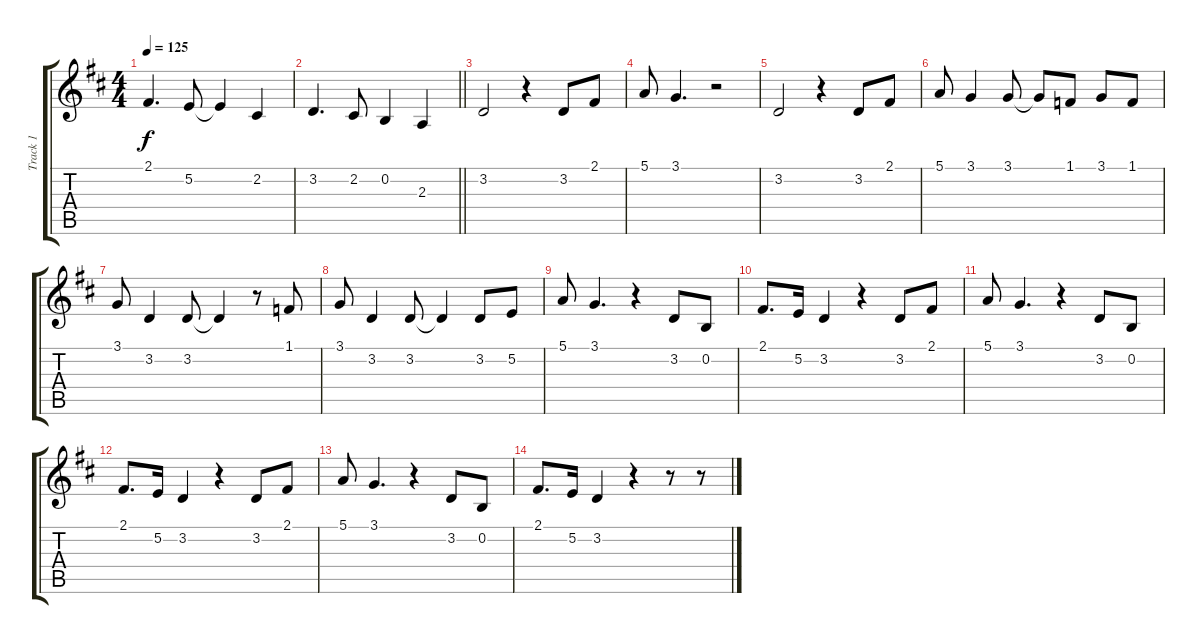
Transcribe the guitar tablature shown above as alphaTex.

\track ("Track 1" "Track 1") {instrument tenorsax}
\staff {score tabs}
\tuning (E4 B3 G3 D3 A2 E2) {hide}
\ts (4 4)
\tempo 125
\clef g2
\ks d
2.1.4{d dy f} 5.2.8 5.2{t}.4 2.2.4 |
\barLineRight lightlight
3.2.4{d} 2.2.8 0.2.4 2.3.4 |
3.2.2 r.4 3.2.8 2.1.8 |
5.1.8 3.1.4{d} r.2 |
3.2.2 r.4 3.2.8 2.1.8 |
5.1.8 3.1.4 3.1.8 3.1{t}.8 1.1.8 3.1.8 1.1.8 |
3.1.8 3.2.4 3.2.8 3.2{t}.4 r.8 1.1.8 |
3.1.8 3.2.4 3.2.8 3.2{t}.4 3.2.8 5.2.8 |
5.1.8 3.1.4{d} r.4 3.2.8 0.2.8 |
2.1.8{d} 5.2.16 3.2.4 r.4 3.2.8 2.1.8 |
5.1.8 3.1.4{d} r.4 3.2.8 0.2.8 |
2.1.8{d} 5.2.16 3.2.4 r.4 3.2.8 2.1.8 |
5.1.8 3.1.4{d} r.4 3.2.8 0.2.8 |
2.1.8{d} 5.2.16 3.2.4 r.4 r.8 r.8
